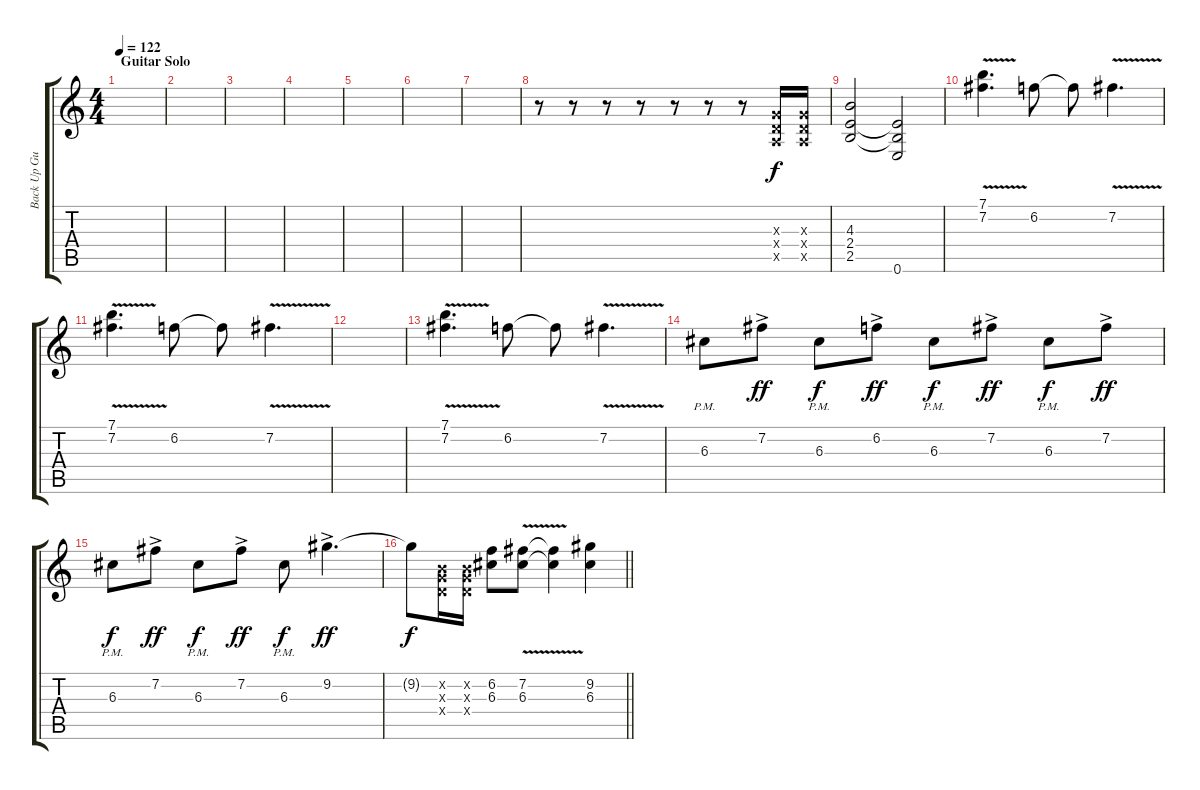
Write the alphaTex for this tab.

\track ("Back Up Guitar" "Back Up Gu") {instrument distortionguitar}
\staff {score tabs}
\tuning (E4 B3 G3 D3 A2 E2) {hide}
\ts (4 4)
\section ("" "Guitar Solo")
\tempo 122
\clef g2
\ks c
|
|
|
|
|
|
|
r.8 r.8 r.8 r.8 r.8 r.8 r.8 (0.3{x} 0.4{x} 0.5{x}).16 (0.3{x} 0.4{x} 0.5{x}).16 |
(4.3 2.4 2.5).2 (2.4{t} 2.5{t} 0.6).2 |
(7.1{v} 7.2).4{d} 6.2.8 6.2{t}.8 7.2{v}.4{d} |
(7.1{v} 7.2).4{d} 6.2.8 6.2{t}.8 7.2{v}.4{d} |
|
(7.1 7.2{v}).4{d} 6.2.8 6.2{t}.8 7.2{v}.4{d} |
6.3{pm}.8 7.2{ac}.8{dy ff} 6.3{pm}.8{dy f} 6.2{ac}.8{dy ff} 6.3{pm}.8{dy f} 7.2{ac}.8{dy ff} 6.3{pm}.8{dy f} 7.2{ac}.8{dy ff} |
6.3{pm}.8{dy f} 7.2{ac}.8{dy ff} 6.3{pm}.8{dy f} 7.2{ac}.8{dy ff} 6.3{pm}.8{dy f} 9.2{ac}.4{d dy ff} |
\barLineRight lightlight
9.2{t}.8{dy f} (0.2{x} 0.3{x} 0.4{x}).16 (0.2{x} 0.3{x} 0.4{x}).16 (6.2 6.3).8 (7.2{v} 6.3).8 (7.2{t} 6.3{t}).4 (9.2 6.3).4
